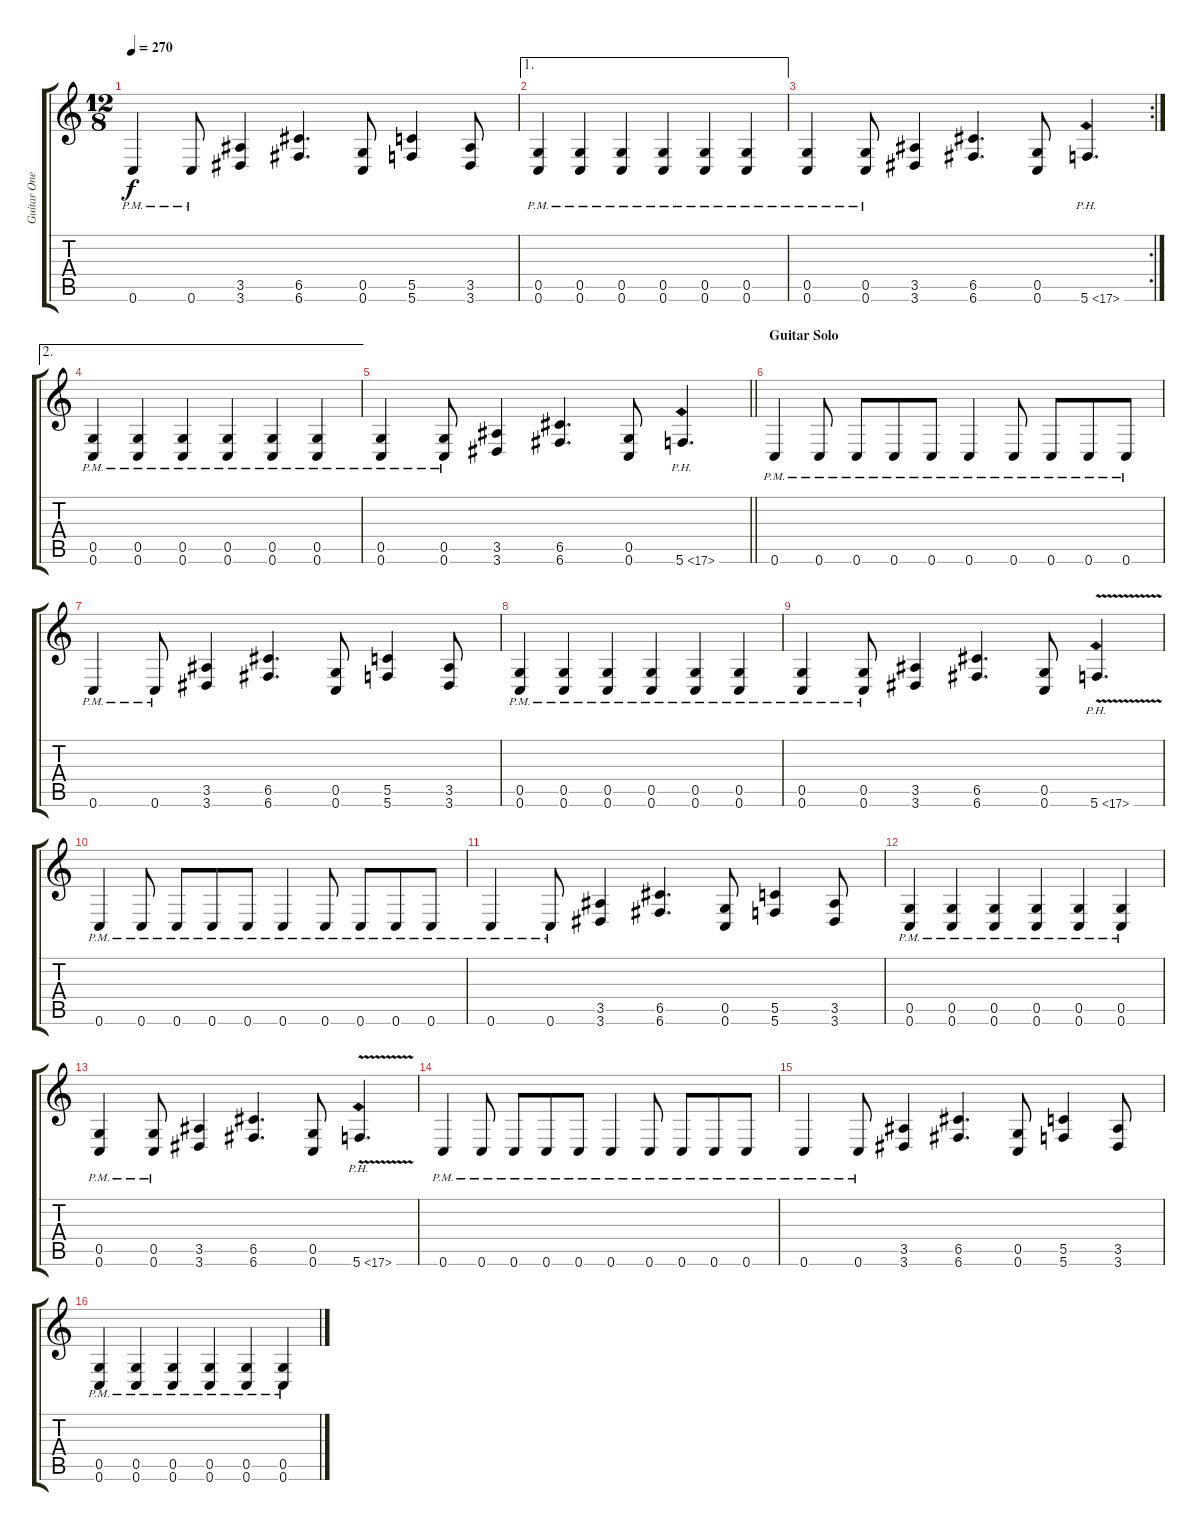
\track ("Guitar One" "Guitar One") {instrument distortionguitar}
\staff {score tabs}
\tuning (D4 A3 F3 C3 G2 C2) {hide}
\ts (12 8)
\tempo 270
\clef g2
\ks c
0.6{pm}.4{dy f} 0.6{pm}.8 (3.5 3.6).4 (6.5 6.6).4{d} (0.5 0.6).8 (5.5 5.6).4 (3.5 3.6).8 |
\ae 1
(0.5{pm} 0.6{pm}).4 (0.5{pm} 0.6{pm}).4 (0.5{pm} 0.6{pm}).4 (0.5{pm} 0.6{pm}).4 (0.5{pm} 0.6{pm}).4 (0.5{pm} 0.6{pm}).4 |
\rc 2
(0.5{pm} 0.6{pm}).4 (0.5{pm} 0.6{pm}).8 (3.5 3.6).4 (6.5 6.6).4{d} (0.5 0.6).8 5.6{ph 12}.4{d} |
\ae 2
(0.5{pm} 0.6{pm}).4 (0.5{pm} 0.6{pm}).4 (0.5{pm} 0.6{pm}).4 (0.5{pm} 0.6{pm}).4 (0.5{pm} 0.6{pm}).4 (0.5{pm} 0.6{pm}).4 |
\barLineRight lightlight
(0.5{pm} 0.6{pm}).4 (0.5{pm} 0.6{pm}).8 (3.5 3.6).4 (6.5 6.6).4{d} (0.5 0.6).8 5.6{ph 12}.4{d} |
\section ("" "Guitar Solo")
0.6{pm}.4 0.6{pm}.8 0.6{pm}.8 0.6{pm}.8 0.6{pm}.8 0.6{pm}.4 0.6{pm}.8 0.6{pm}.8 0.6{pm}.8 0.6{pm}.8 |
0.6{pm}.4 0.6{pm}.8 (3.5 3.6).4 (6.5 6.6).4{d} (0.5 0.6).8 (5.5 5.6).4 (3.5 3.6).8 |
(0.5{pm} 0.6{pm}).4 (0.5{pm} 0.6{pm}).4 (0.5{pm} 0.6{pm}).4 (0.5{pm} 0.6{pm}).4 (0.5{pm} 0.6{pm}).4 (0.5{pm} 0.6{pm}).4 |
(0.5{pm} 0.6{pm}).4 (0.5{pm} 0.6{pm}).8 (3.5 3.6).4 (6.5 6.6).4{d} (0.5 0.6).8 5.6{ph 12 v}.4{d} |
0.6{pm}.4 0.6{pm}.8 0.6{pm}.8 0.6{pm}.8 0.6{pm}.8 0.6{pm}.4 0.6{pm}.8 0.6{pm}.8 0.6{pm}.8 0.6{pm}.8 |
0.6{pm}.4 0.6{pm}.8 (3.5 3.6).4 (6.5 6.6).4{d} (0.5 0.6).8 (5.5 5.6).4 (3.5 3.6).8 |
(0.5{pm} 0.6{pm}).4 (0.5{pm} 0.6{pm}).4 (0.5{pm} 0.6{pm}).4 (0.5{pm} 0.6{pm}).4 (0.5{pm} 0.6{pm}).4 (0.5{pm} 0.6{pm}).4 |
(0.5{pm} 0.6{pm}).4 (0.5{pm} 0.6{pm}).8 (3.5 3.6).4 (6.5 6.6).4{d} (0.5 0.6).8 5.6{ph 12 v}.4{d} |
0.6{pm}.4 0.6{pm}.8 0.6{pm}.8 0.6{pm}.8 0.6{pm}.8 0.6{pm}.4 0.6{pm}.8 0.6{pm}.8 0.6{pm}.8 0.6{pm}.8 |
0.6{pm}.4 0.6{pm}.8 (3.5 3.6).4 (6.5 6.6).4{d} (0.5 0.6).8 (5.5 5.6).4 (3.5 3.6).8 |
(0.5{pm} 0.6{pm}).4 (0.5{pm} 0.6{pm}).4 (0.5{pm} 0.6{pm}).4 (0.5{pm} 0.6{pm}).4 (0.5{pm} 0.6{pm}).4 (0.5{pm} 0.6{pm}).4
